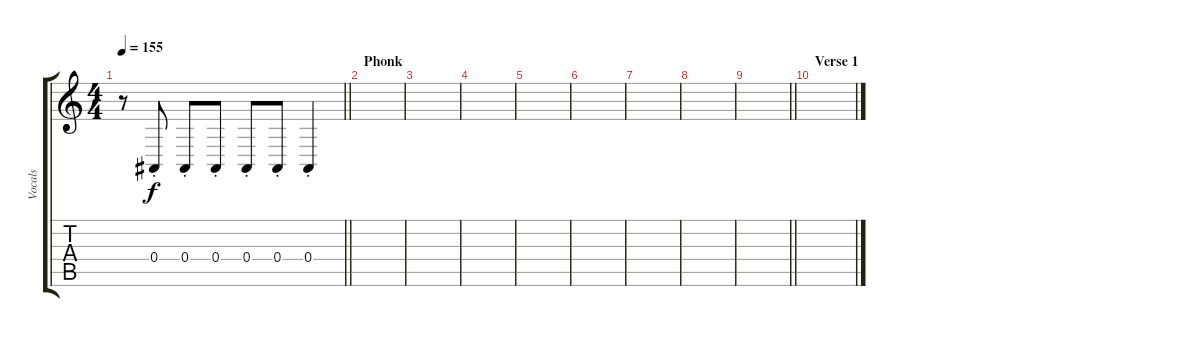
\track ("Vocals" "Vocals") {instrument lead6voice}
\staff {score tabs}
\tuning (C4 G3 Eb3 Bb2 F2 C2) {hide}
\ts (4 4)
\tempo 155
\clef g2
\barLineRight lightlight
\ks c
r.8{dy f} 0.4{st}.8 0.4{st}.8 0.4{st}.8 0.4{st}.8 0.4{st}.8 0.4{st}.4 |
\section ("" "Phonk")
|
|
|
|
|
|
|
\barLineRight lightlight
|
\section ("" "Verse 1")
